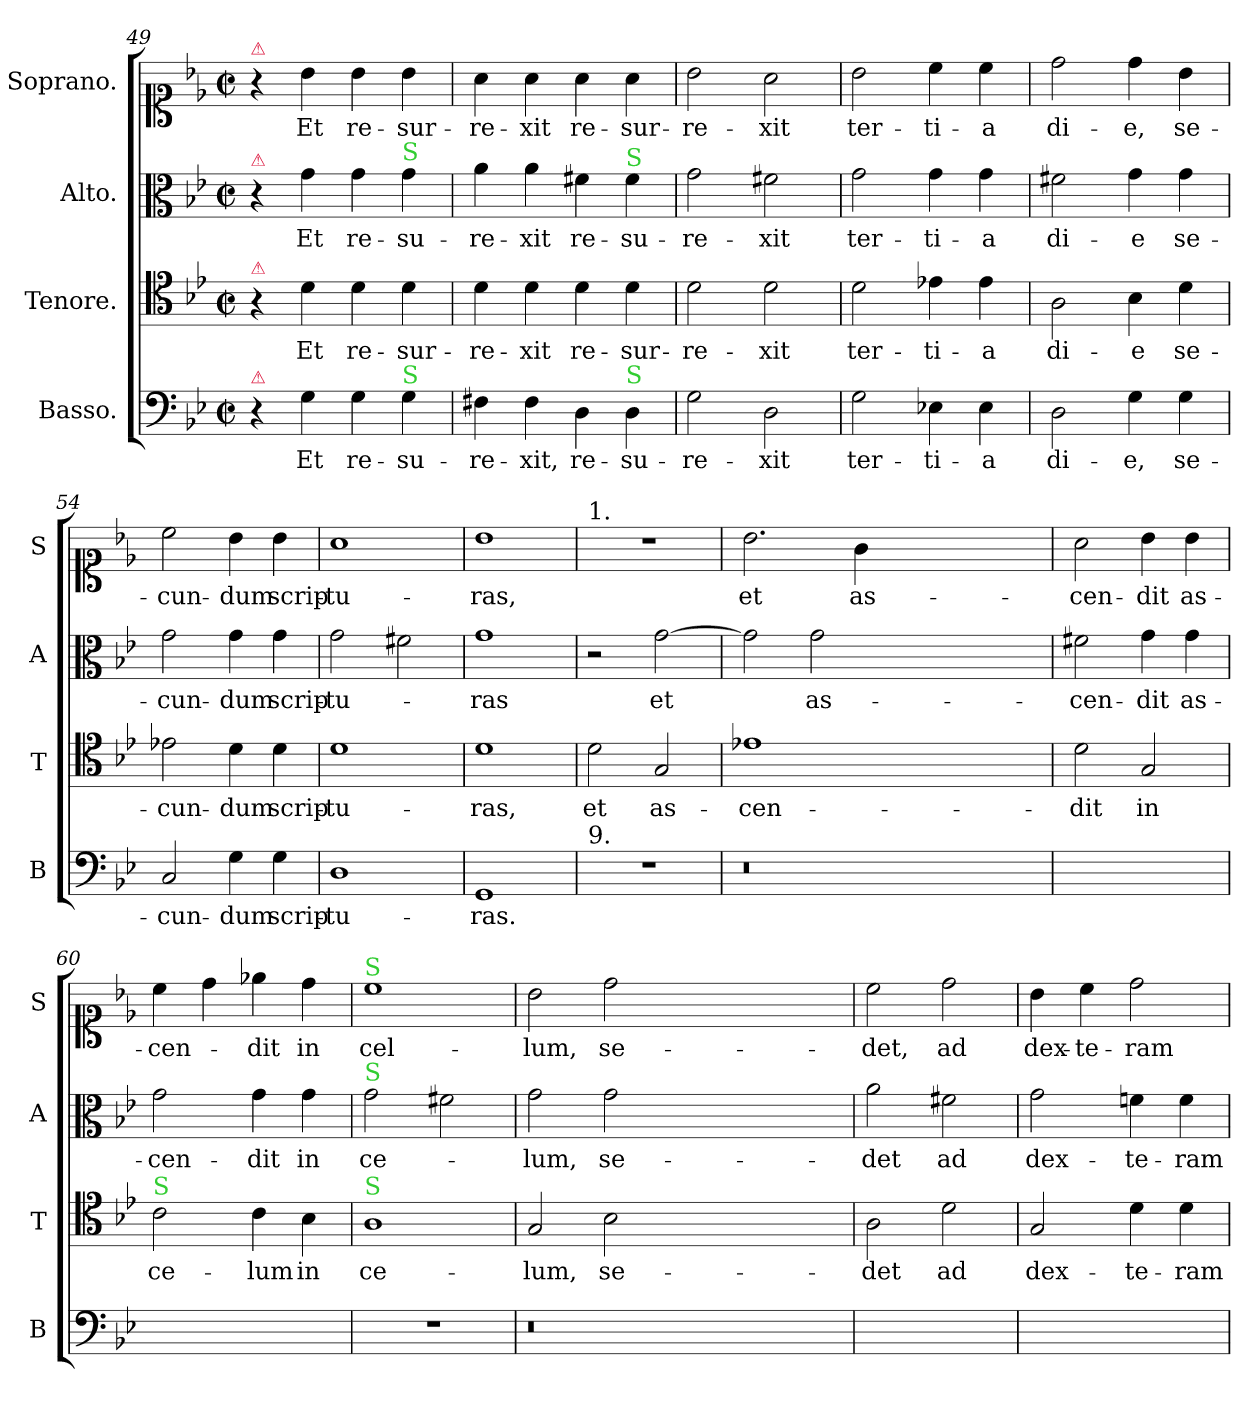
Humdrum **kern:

**kern	**text	**kern	**text	**kern	**text	**kern	**text
*part4	*part4	*part3	*part3	*part2	*part2	*part1	*part1
*staff4	*staff4	*staff3	*staff3	*staff2	*staff2	*staff1	*staff1
*I"Basso.	*	*I"Tenore.	*	*I"Alto.	*	*I"Soprano.	*
*I'B	*	*I'T	*	*I'A	*	*I'S	*
*clefF4	*	*clefC4	*	*clefC3	*	*clefC1	*
*k[b-e-]	*	*k[b-e-]	*	*k[b-e-]	*	*k[b-e-]	*
*M2/2	*	*M2/2	*	*M2/2	*	*M2/2	*
*met(c|)	*	*met(c|)	*	*met(c|)	*	*met(c|)	*
=49	=49	=49	=49	=49	=49	=49	=49
!	!	!	!	!	!	!LO:TX:a:color=crimson:t=⚠	!
!	!	!	!	!LO:TX:a:color=crimson:t=⚠	!	!	!
!	!	!LO:TX:a:color=crimson:t=⚠	!	!	!	!	!
!LO:TX:a:color=crimson:t=⚠	!	!	!	!	!	!	!
4r	.	4r	.	4r	.	4r	.
4G\	Et	4d\	Et	4g\	Et	4b-\	Et
4G\	re-	4d\	re-	4g\	re-	4b-\	re-
!	!	!	!	!LO:TX:a:color=limegreen:t=S	!	!	!
!LO:TX:a:color=limegreen:t=S	!	!	!	!	!	!	!
4G\	-su-	4d\	-sur-	4g\	-su-	4b-\	-sur-
=50	=50	=50	=50	=50	=50	=50	=50
4F#X\	-re-	4d\	-re-	4a\	-re-	4a\	-re-
4F#\	-xit,	4d\	-xit	4a\	-xit	4a\	-xit
4D\	re-	4d\	re-	4f#X\	re-	4a\	re-
!	!	!	!	!LO:TX:a:color=limegreen:t=S	!	!	!
!LO:TX:a:color=limegreen:t=S	!	!	!	!	!	!	!
4D\	-su-	4d\	-sur-	4f#\	-su-	4a\	-sur-
=51	=51	=51	=51	=51	=51	=51	=51
2G\	-re-	2d\	-re-	2g\	-re-	2b-\	-re-
2D\	-xit	2d\	-xit	2f#X\	-xit	2a\	-xit
=52	=52	=52	=52	=52	=52	=52	=52
2G\	ter-	2d\	ter-	2g\	ter-	2b-\	ter-
4E-X\	-ti-	4e-X\	-ti-	4g\	-ti-	4cc\	-ti-
4E-\	-a	4e-\	-a	4g\	-a	4cc\	-a
=53	=53	=53	=53	=53	=53	=53	=53
2D\	di-	2A\	di-	2f#X\	di-	2dd\	di-
4G\	-e,	4B-\	-e	4g\	-e	4dd\	-e,
4G\	se-	4d\	se-	4g\	se-	4b-\	se-
=54	=54	=54	=54	=54	=54	=54	=54
2C/	-cun-	2e-X\	-cun-	2g\	-cun-	2cc\	-cun-
4G\	-dum	4d\	-dum	4g\	-dum	4b-\	-dum
4G\	scrip-	4d\	scrip-	4g\	scrip-	4b-\	scrip-
=55	=55	=55	=55	=55	=55	=55	=55
1D\	-tu-	1d\	-tu-	2g\	-tu-	1a\	-tu-
.	.	.	.	2f#X\	.	.	.
=56	=56	=56	=56	=56	=56	=56	=56
1GG/	-ras.	1d\	-ras,	1g\	-ras	1b-\	-ras,
=57	=57	=57	=57	=57	=57	=57	=57
!	!	!	!	!	!	!LO:TX:a:t=1.	!
!LO:TX:a:t=9.	!	!	!	!	!	!	!
1r	.	2d\	et	2r	.	1r	.
.	.	2G/	as-	[2g\	et	.	.
=58	=58	=58	=58	=58	=58	=58	=58
0.r	.	1e-X\	-cen-	2g\]	.	2.b-\	et
.	.	.	.	2g\	as-	.	.
.	.	.	.	.	.	4g\	as-
.	.	0ryy	.	0ryy	.	0ryy	.
=59	=59	=59	=59	=59	=59	=59	=59
1ryy	.	2d\	-dit	2f#X\	-cen-	2a\	-cen-
.	.	2G/	in	4g\	-dit	4b-\	-dit
.	.	.	.	4g\	as-	4b-\	as-
=60	=60	=60	=60	=60	=60	=60	=60
!	!	!LO:TX:a:color=limegreen:t=S	!	!	!	!	!
1ryy	.	2c\	ce-	2g\	-cen-	4cc\	-cen-
.	.	.	.	.	.	4dd\	.
.	.	4c\	-lum	4g\	-dit	4ee-X\	-dit
.	.	4B-\	in	4g\	in	4dd\	in
=61	=61	=61	=61	=61	=61	=61	=61
!	!	!	!	!	!	!LO:TX:a:color=limegreen:t=S	!
!	!	!	!	!LO:TX:a:color=limegreen:t=S	!	!	!
!	!	!LO:TX:a:color=limegreen:t=S	!	!	!	!	!
1r	.	1A\	ce-	2g\	ce-	1cc\	cel-
.	.	.	.	2f#X\	.	.	.
=62	=62	=62	=62	=62	=62	=62	=62
0.r	.	2G/	-lum,	2g\	-lum,	2b-\	-lum,
.	.	2B-\	se-	2g\	se-	2dd\	se-
.	.	0ryy	.	0ryy	.	0ryy	.
=63	=63	=63	=63	=63	=63	=63	=63
1ryy	.	2A\	-det	2a\	-det	2cc\	-det,
.	.	2d\	ad	2f#X\	ad	2dd\	ad
=64	=64	=64	=64	=64	=64	=64	=64
1ryy	.	2G/	dex-	2g\	dex-	4b-\	dex-
.	.	.	.	.	.	4cc\	-te-
.	.	4d\	-te-	4fn\	-te-	2dd\	-ram
.	.	4d\	-ram	4f\	-ram	.	.
=	=	=	=	=	=	=	=
*-	*-	*-	*-	*-	*-	*-	*-
